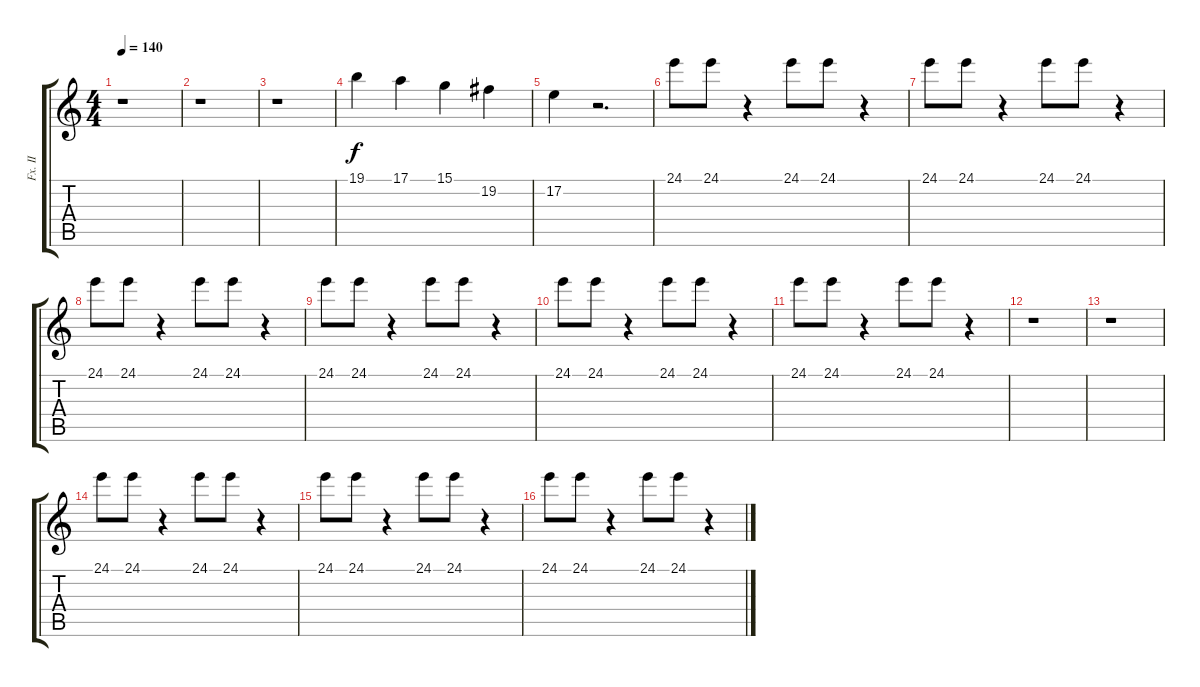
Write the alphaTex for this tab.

\track ("Fx. II" "Fx. II") {instrument pad7halo}
\staff {score tabs}
\tuning (E4 B3 G3 D3 A2 E2) {hide}
\ts (4 4)
\tempo 140
\clef g2
\ks c
r.1{dy f} |
r.1 |
r.1 |
19.1.4 17.1.4 15.1.4 19.2.4 |
17.2.4 r.2{d} |
24.1.8 24.1.8 r.4 24.1.8 24.1.8 r.4 |
24.1.8 24.1.8 r.4 24.1.8 24.1.8 r.4 |
24.1.8 24.1.8 r.4 24.1.8 24.1.8 r.4 |
24.1.8 24.1.8 r.4 24.1.8 24.1.8 r.4 |
24.1.8 24.1.8 r.4 24.1.8 24.1.8 r.4 |
24.1.8 24.1.8 r.4 24.1.8 24.1.8 r.4 |
r.1 |
r.1 |
24.1.8 24.1.8 r.4 24.1.8 24.1.8 r.4 |
24.1.8 24.1.8 r.4 24.1.8 24.1.8 r.4 |
24.1.8 24.1.8 r.4 24.1.8 24.1.8 r.4
